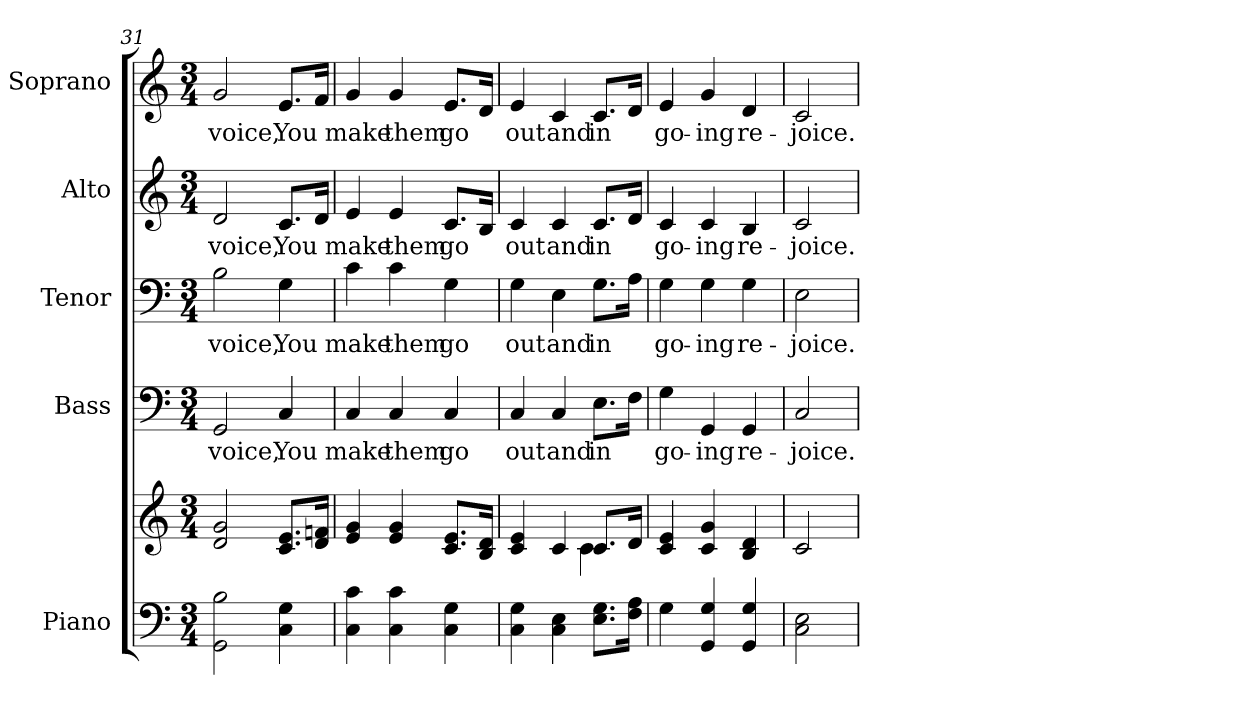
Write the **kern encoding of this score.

**kern	**kern	**kern	**text	**kern	**text	**kern	**text	**kern	**text
*part5	*part5	*part4	*part4	*part3	*part3	*part2	*part2	*part1	*part1
*staff6	*staff5	*staff4	*staff4	*staff3	*staff3	*staff2	*staff2	*staff1	*staff1
*I"Piano	*	*I"Bass	*	*I"Tenor	*	*I"Alto	*	*I"Soprano	*
*I'Pno.	*	*I'B.	*	*I'T.	*	*I'A.	*	*I'S.	*
*clefF4	*clefG2	*clefF4	*	*clefF4	*	*clefG2	*	*clefG2	*
*k[]	*k[]	*k[]	*	*k[]	*	*k[]	*	*k[]	*
*C:	*C:	*C:	*	*C:	*	*C:	*	*C:	*
*M3/4	*M3/4	*M3/4	*	*M3/4	*	*M3/4	*	*M3/4	*
=31	=31	=31	=31	=31	=31	=31	=31	=31	=31
!	!	!	!LO:LY:b:color=#000000	!	!	!	!	!	!
!	!	!	!	!	!LO:LY:b:color=#000000	!	!	!	!
!	!	!	!	!	!	!	!LO:LY:b:color=#000000	!	!
!	!	!	!	!	!	!	!	!	!LO:LY:b:color=#000000
2GGi\ 2Bi	2di/ 2gi	2GGi/	voice,	2Bi\	voice,	2di/	voice,	2gi/	voice,
!	!	!	!LO:LY:b:color=#000000	!	!	!	!	!	!
!	!	!	!	!	!LO:LY:b:color=#000000	!	!	!	!
!	!	!	!	!	!	!	!LO:LY:b:color=#000000	!	!
!	!	!	!	!	!	!	!	!	!LO:LY:b:color=#000000
4Ci\ 4Gi	8.ci/ 8.eiL	4Ci/	You	4Gi\	You	8.ci/L	You	8.ei/L	You
.	16di/ 16fniJk	.	.	.	.	16di/Jk	.	16fi/Jk	.
=32	=32	=32	=32	=32	=32	=32	=32	=32	=32
!	!	!	!LO:LY:b:color=#000000	!	!	!	!	!	!
!	!	!	!	!	!LO:LY:b:color=#000000	!	!	!	!
!	!	!	!	!	!	!	!LO:LY:b:color=#000000	!	!
!	!	!	!	!	!	!	!	!	!LO:LY:b:color=#000000
4Ci\ 4ci	4ei/ 4gi	4Ci/	make	4ci\	make	4ei/	make	4gi/	make
!	!	!	!LO:LY:b:color=#000000	!	!	!	!	!	!
!	!	!	!	!	!LO:LY:b:color=#000000	!	!	!	!
!	!	!	!	!	!	!	!LO:LY:b:color=#000000	!	!
!	!	!	!	!	!	!	!	!	!LO:LY:b:color=#000000
4Ci\ 4ci	4ei/ 4gi	4Ci/	them	4ci\	them	4ei/	them	4gi/	them
!	!	!	!LO:LY:b:color=#000000	!	!	!	!	!	!
!	!	!	!	!	!LO:LY:b:color=#000000	!	!	!	!
!	!	!	!	!	!	!	!LO:LY:b:color=#000000	!	!
!	!	!	!	!	!	!	!	!	!LO:LY:b:color=#000000
4Ci\ 4Gi	8.ci/ 8.eiL	4Ci/	go	4Gi\	go	8.ci/L	go	8.ei/L	go
.	16Bi/ 16diJk	.	.	.	.	16Bi/Jk	.	16di/Jk	.
!!LO:PB:g=z
=33	=33	=33	=33	=33	=33	=33	=33	=33	=33
*	*^	*	*	*	*	*	*	*	*
!	!	!	!	!LO:LY:b:color=#000000	!	!	!	!	!	!
!	!	!	!	!	!	!LO:LY:b:color=#000000	!	!	!	!
!	!	!	!	!	!	!	!	!LO:LY:b:color=#000000	!	!
!	!	!	!	!	!	!	!	!	!	!LO:LY:b:color=#000000
4Ci\ 4Gi	4ci/ 4ei	2ryy	4Ci/	out	4Gi\	out	4ci/	out	4ei/	out
!	!	!	!	!LO:LY:b:color=#000000	!	!	!	!	!	!
!	!	!	!	!	!	!LO:LY:b:color=#000000	!	!	!	!
!	!	!	!	!	!	!	!	!LO:LY:b:color=#000000	!	!
!	!	!	!	!	!	!	!	!	!	!LO:LY:b:color=#000000
4Ci\ 4Ei	4ci/	.	4Ci/	and	4Ei\	and	4ci/	and	4ci/	and
!	!	!	!	!LO:LY:b:color=#000000	!	!	!	!	!	!
!	!	!	!	!	!	!LO:LY:b:color=#000000	!	!	!	!
!	!	!	!	!	!	!	!	!LO:LY:b:color=#000000	!	!
!	!	!	!	!	!	!	!	!	!	!LO:LY:b:color=#000000
8.Ei\ 8.GiL	8.ci/L	4ci\	8.Ei\L	in	8.Gi\L	in	8.ci/L	in	8.ci/L	in
16Fi\ 16AiJk	16di/Jk	.	16Fi\Jk	.	16Ai\Jk	.	16di/Jk	.	16di/Jk	.
*	*v	*v	*	*	*	*	*	*	*	*
=34	=34	=34	=34	=34	=34	=34	=34	=34	=34
!	!	!	!LO:LY:b:color=#000000	!	!	!	!	!	!
!	!	!	!	!	!LO:LY:b:color=#000000	!	!	!	!
!	!	!	!	!	!	!	!LO:LY:b:color=#000000	!	!
!	!	!	!	!	!	!	!	!	!LO:LY:b:color=#000000
4Gi\	4ci/ 4ei	4Gi\	go-	4Gi\	go-	4ci/	go-	4ei/	go-
!	!	!	!LO:LY:b:color=#000000	!	!	!	!	!	!
!	!	!	!	!	!LO:LY:b:color=#000000	!	!	!	!
!	!	!	!	!	!	!	!LO:LY:b:color=#000000	!	!
!	!	!	!	!	!	!	!	!	!LO:LY:b:color=#000000
4GGi/ 4Gi	4ci/ 4gi	4GGi/	-ing	4Gi\	-ing	4ci/	-ing	4gi/	-ing
!	!	!	!LO:LY:b:color=#000000	!	!	!	!	!	!
!	!	!	!	!	!LO:LY:b:color=#000000	!	!	!	!
!	!	!	!	!	!	!	!LO:LY:b:color=#000000	!	!
!	!	!	!	!	!	!	!	!	!LO:LY:b:color=#000000
4GGi/ 4Gi	4Bi/ 4di	4GGi/	re-	4Gi\	re-	4Bi/	re-	4di/	re-
=35	=35	=35	=35	=35	=35	=35	=35	=35	=35
!	!	!	!LO:LY:b:color=#000000	!	!	!	!	!	!
!	!	!	!	!	!LO:LY:b:color=#000000	!	!	!	!
!	!	!	!	!	!	!	!LO:LY:b:color=#000000	!	!
!	!	!	!	!	!	!	!	!	!LO:LY:b:color=#000000
2Ci\ 2Ei	2ci/	2Ci/	-joice.	2Ei\	-joice.	2ci/	-joice.	2ci/	-joice.
=	=	=	=	=	=	=	=	=	=
*-	*-	*-	*-	*-	*-	*-	*-	*-	*-
